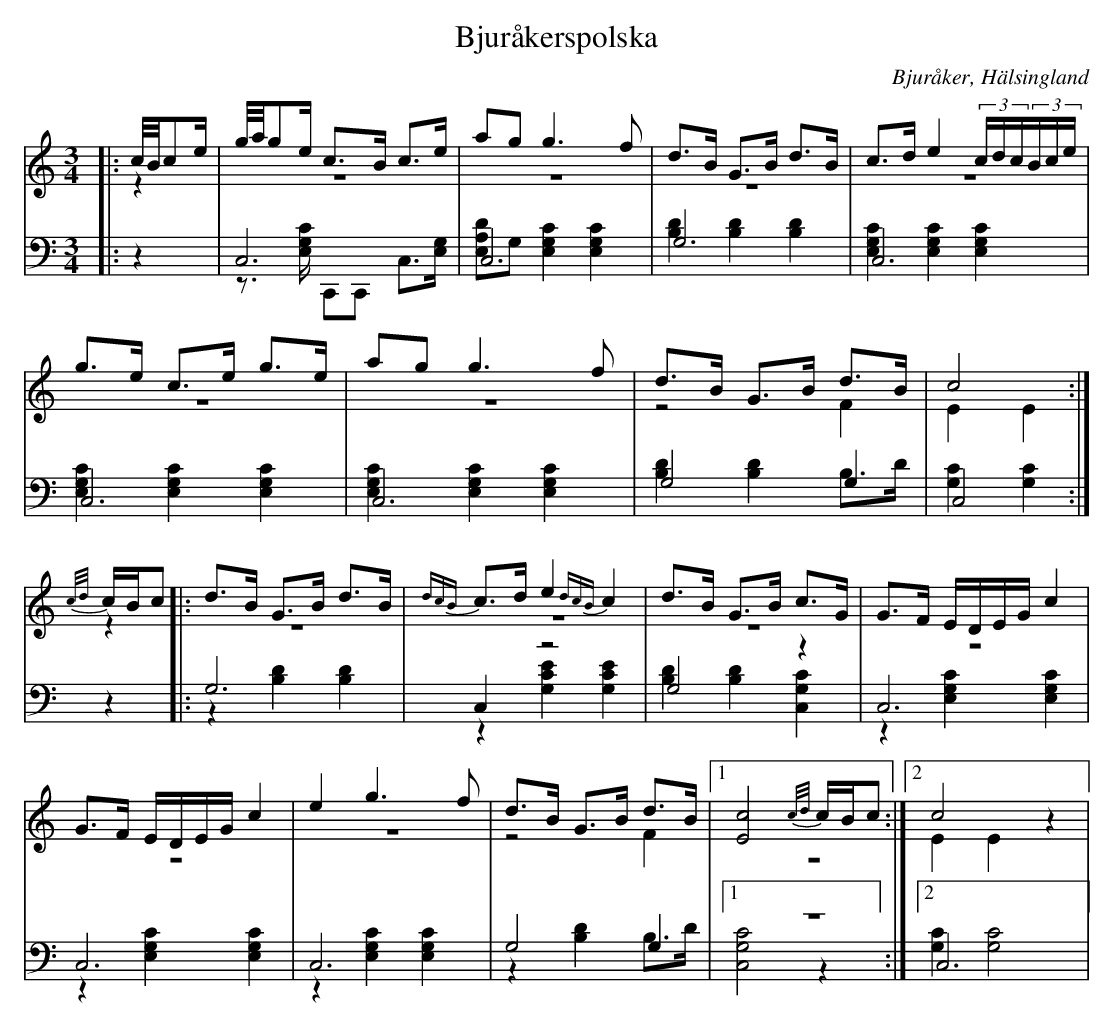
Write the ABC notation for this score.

X:1
T: Bjuråkerspolska
O: Bjuråker, Hälsingland
M: 3/4
L: 1/8
K: C
V:1
V:2 merge
V:3
V:4 merge
V:1
|:c//B//ce/|g//a//ge/ c>B c>e|ag g3 f|d>B G>B d>B|c>d e2 (3c/d/c/(3B/c/e/|
g>e c>e g>e|ag g3 f|d>B G>B d>B|c4:|
{c/d/}c/B/c |:d>B G>B d>B|{dcB}c>d e2 {dcB}c2|d>B G>B c>G|G>F E/D/E/G/ c2|
G>F E/D/E/G/ c2|e2 g3 f|d>B G>B d>B|1 [E4c4] {c/d/}c/B/c:|2 c4 z2|
V:2
|:z2|z6|z6|z6|z6|
z6|z6|z4 F2|E2 E2:|
z2|:z6|z6|z6|z6|
 z6|z6|z4 F2|1 z6:|2 E2 E2 z2|
V:3 clef=bass
|:z2|C,6|C,6|G,6|C,6|
C,6|C,6|G,4 G,2|C,4:|
z2|:G,6|C,2 z4|G,4 z2|C,6|
 C,6|C,6|G,4 G,2|1 z6:|2 C,6|
V:4 clef=bass
|:z2|z>[E,G,C] C,,C,, C,>[E,G,]|[E,A,D]G, [E,2G,2C2] [E,2G,2C2]|[B,2D2] [B,2D2] [B,2D2]|[E,2G,2C2] [E,2G,2C2] [E,2G,2C2]|
[E,2G,2C2] [E,2G,2C2] [E,2G,2C2]|[E,2G,2C2] [E,2G,2C2] [E,2G,2C2]|[B,2D2] [B,2D2] B,>D|[G,2C2][G,2C2]:|
z2|:z2 [B,2D2] [B,2D2]|z2 [G,2C2E2] [G,2C2E2]|[B,2D2][B,2D2] [C,2G,2C2]|z2 [E,2G,2C2] [E,2G,2C2]|
z2 [E,2G,2C2] [E,2G,2C2]|z2 [E,2G,2C2] [E,2G,2C2]|z2 [B,2D2] B,>D|1 [C,4G,4C4] z2:|2 [G,2C2] [G,4C4]|
